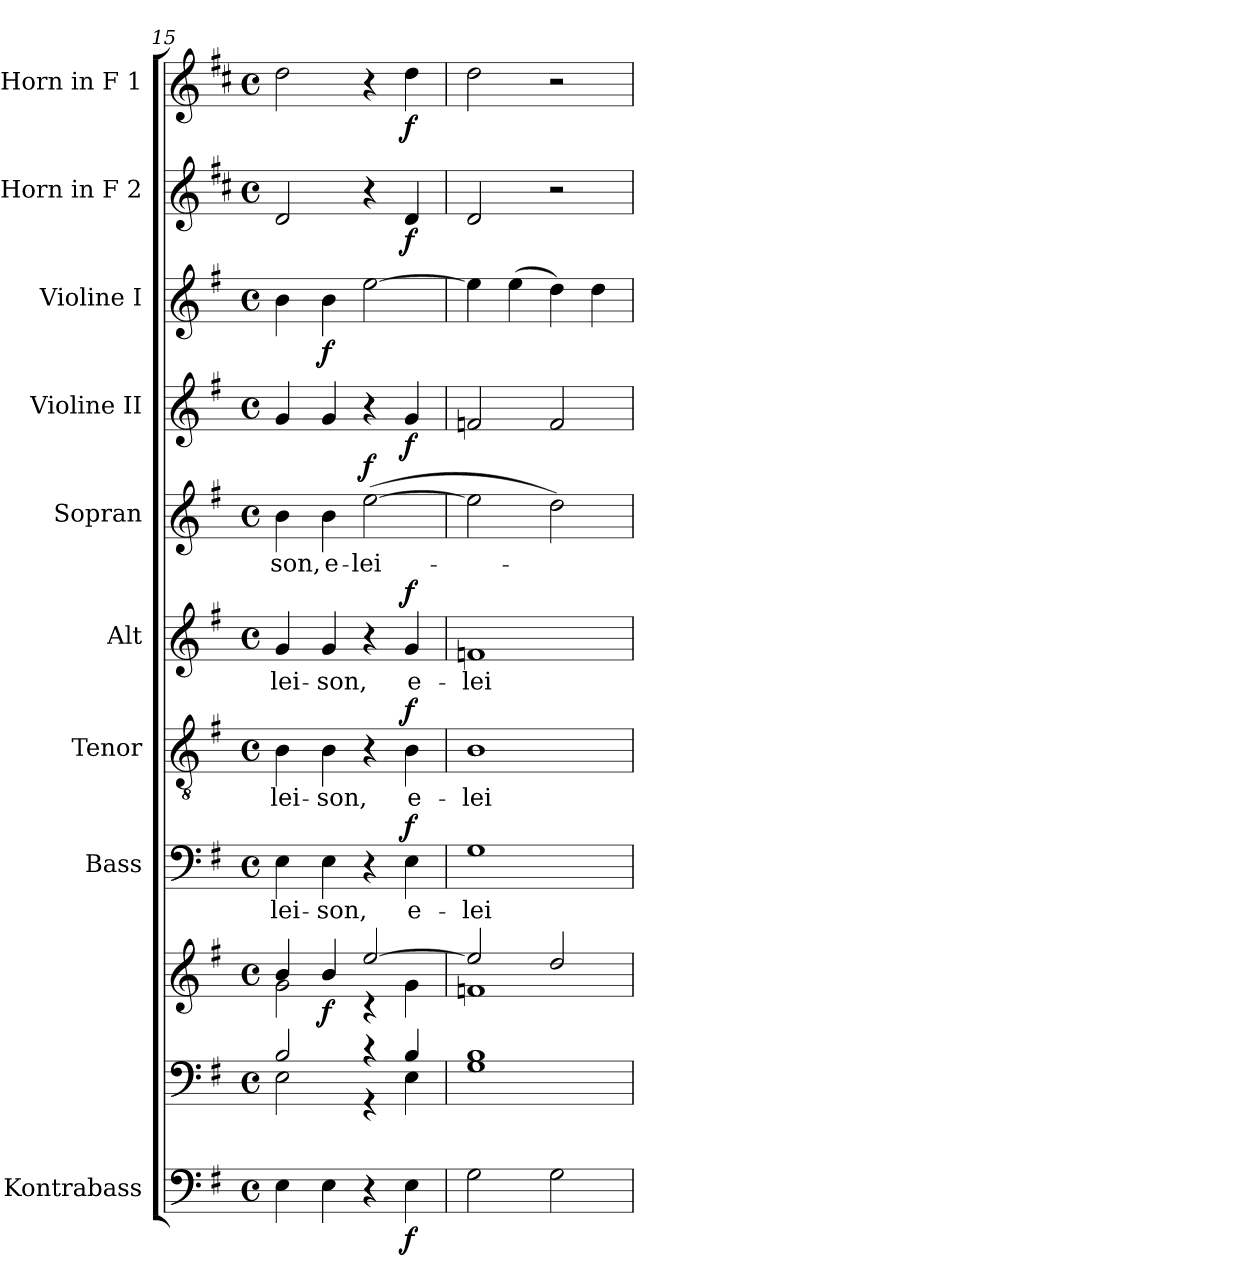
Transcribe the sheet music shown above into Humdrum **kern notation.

**kern	**dynam	**kern	**kern	**dynam	**kern	**text	**dynam	**kern	**text	**dynam	**kern	**text	**dynam	**kern	**text	**dynam	**kern	**dynam	**kern	**dynam	**kern	**dynam	**kern	**dynam
*part10	*part10	*part9	*part9	*part9	*part8	*part8	*part8	*part7	*part7	*part7	*part6	*part6	*part6	*part5	*part5	*part5	*part4	*part4	*part3	*part3	*part2	*part2	*part1	*part1
*staff11	*staff11	*staff10	*staff9	*staff9/10	*staff8	*staff8	*staff8	*staff7	*staff7	*staff7	*staff6	*staff6	*staff6	*staff5	*staff5	*staff5	*staff4	*staff4	*staff3	*staff3	*staff2	*staff2	*staff1	*staff1
*I"Kontrabass	*	*	*	*	*I"Bass	*	*	*I"Tenor	*	*	*I"Alt	*	*	*I"Sopran	*	*	*I"Violine II	*	*I"Violine I	*	*I"Horn in F 2	*	*I"Horn in F 1	*
*I'Kb.	*	*	*	*	*I'B.	*	*	*I'T.	*	*	*I'A.	*	*	*I'S.	*	*	*I'Vl. II	*	*I'Vl. I	*	*I'Hrn. 2	*	*I'Hrn. 1	*
*clefF4	*	*clefF4	*clefG2	*	*clefF4	*	*	*clefGv2	*	*	*clefG2	*	*	*clefG2	*	*	*clefG2	*	*clefG2	*	*clefG2	*	*clefG2	*
*ITrd7c12	*	*	*	*	*	*	*	*	*	*	*	*	*	*	*	*	*	*	*	*	*ITrd4c7	*	*ITrd4c7	*
*k[f#]	*	*k[f#]	*k[f#]	*	*k[f#]	*	*	*k[f#]	*	*	*k[f#]	*	*	*k[f#]	*	*	*k[f#]	*	*k[f#]	*	*k[f#]	*	*k[f#]	*
*G:	*	*G:	*G:	*	*G:	*	*	*G:	*	*	*G:	*	*	*G:	*	*	*G:	*	*G:	*	*G:	*	*G:	*
*M4/4	*	*M4/4	*M4/4	*	*M4/4	*	*	*M4/4	*	*	*M4/4	*	*	*M4/4	*	*	*M4/4	*	*M4/4	*	*M4/4	*	*M4/4	*
*met(c)	*	*met(c)	*met(c)	*	*met(c)	*	*	*met(c)	*	*	*met(c)	*	*	*met(c)	*	*	*met(c)	*	*met(c)	*	*met(c)	*	*met(c)	*
=15	=15	=15	=15	=15	=15	=15	=15	=15	=15	=15	=15	=15	=15	=15	=15	=15	=15	=15	=15	=15	=15	=15	=15	=15
*	*	*^	*^	*	*	*	*	*	*	*	*	*	*	*	*	*	*	*	*	*	*	*	*	*
!	!	!	!	!	!	!	!	!LO:LY:b	!	!	!LO:LY:b	!	!	!LO:LY:b	!	!	!LO:LY:b	!	!	!	!	!	!	!	!	!
4EE\	.	2B/	2E\	4b/	2g\	.	4E\	-lei-	.	4B\	-lei-	.	4g/	-lei-	.	4b\	-son,	.	4g/	.	4b\	.	2G/	.	2g\	.
!	!	!	!	!	!	!LO:DY:b	!	!LO:LY:b	!	!	!LO:LY:b	!	!	!LO:LY:b	!	!	!LO:LY:b	!	!	!	!	!LO:DY:b	!	!	!	!
4EE\	.	.	.	4b/	.	f	4E\	-son,	.	4B\	-son,	.	4g/	-son,	.	4b\	e-	.	4g/	.	4b\	f	.	.	.	.
!	!	!	!	!	!	!	!	!	!	!	!	!	!	!	!	!	!LO:LY:b	!LO:DY:a	!	!	!	!	!	!	!	!
4r	.	4r	4r	[>2ee/	4rc	.	4r	.	.	4r	.	.	4r	.	.	(>[2ee\	-lei-	f	4r	.	[2ee\	.	4r	.	4r	.
!	!LO:DY:b	!	!	!	!	!	!	!LO:LY:b	!LO:DY:a	!	!LO:LY:b	!LO:DY:a	!	!LO:LY:b	!LO:DY:a	!	!	!	!	!LO:DY:b	!	!	!	!LO:DY:b	!	!LO:DY:b
4EE\	f	4B/	4E\	.	4g\	.	4E\	e-	f	4B\	e-	f	4g/	e-	f	.	.	.	4g/	f	.	.	4G/	f	4g\	f
=16	=16	=16	=16	=16	=16	=16	=16	=16	=16	=16	=16	=16	=16	=16	=16	=16	=16	=16	=16	=16	=16	=16	=16	=16	=16	=16
!	!	!	!	!	!	!	!	!LO:LY:b	!	!	!LO:LY:b	!	!	!LO:LY:b	!	!	!	!	!	!	!	!	!	!	!	!
2GG\	.	1B	1G	2ee/]	1fn	.	1G	-lei-	.	1B	-lei-	.	1fn	-lei-	.	2ee\]	.	.	2fn/	.	4ee\]	.	2G/	.	2g\	.
.	.	.	.	.	.	.	.	.	.	.	.	.	.	.	.	.	.	.	.	.	(>4ee\	.	.	.	.	.
2GG\	.	.	.	2dd/	.	.	.	.	.	.	.	.	.	.	.	2dd\)	.	.	2f/	.	4dd\)	.	2r	.	2r	.
.	.	.	.	.	.	.	.	.	.	.	.	.	.	.	.	.	.	.	.	.	4dd\	.	.	.	.	.
*	*	*v	*v	*	*	*	*	*	*	*	*	*	*	*	*	*	*	*	*	*	*	*	*	*	*	*
*	*	*	*v	*v	*	*	*	*	*	*	*	*	*	*	*	*	*	*	*	*	*	*	*	*	*
=	=	=	=	=	=	=	=	=	=	=	=	=	=	=	=	=	=	=	=	=	=	=	=	=
*-	*-	*-	*-	*-	*-	*-	*-	*-	*-	*-	*-	*-	*-	*-	*-	*-	*-	*-	*-	*-	*-	*-	*-	*-
